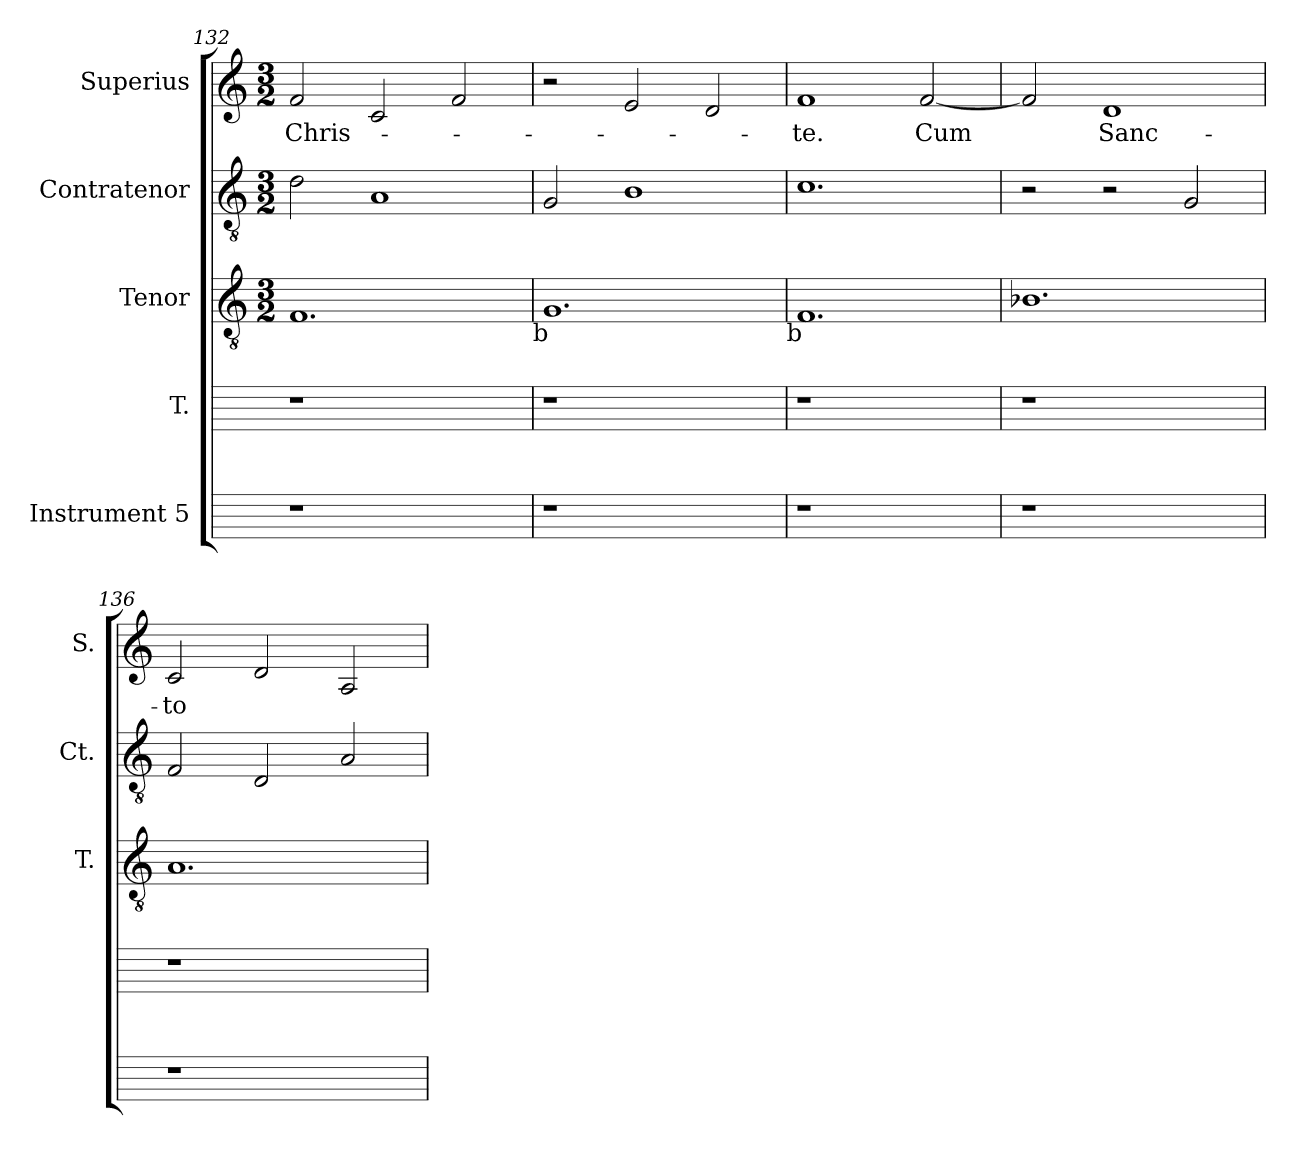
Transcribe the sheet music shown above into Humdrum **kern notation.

**kern	**kern	**kern	**kern	**kern	**text
*part5	*part4	*part3	*part2	*part1	*part1
*staff5	*staff4	*staff3	*staff2	*staff1	*staff1
*I"Instrument 5	*I"T.	*I"Tenor	*I"Contratenor	*I"Superius	*
*	*	*I'T.	*I'Ct.	*I'S.	*
*	*	*clefGv2	*clefGv2	*clefG2	*
*	*	*M3/2	*M3/2	*M3/2	*
=132	=132	=132	=132	=132	=132
!	!	!	!	!	!LO:LY:b
1r	1r	1.F	2d\	2f/	Chris-
.	.	.	1A	2c/	.
2ryy	2ryy	.	.	2f/	.
!	!	!LO:TX:b:t=b	!	!	!
=133	=133	=133	=133	=133	=133
1r	1r	1.G	2G/	2r	.
.	.	.	1B	2e/	.
2ryy	2ryy	.	.	2d/	.
!	!	!LO:TX:b:t=b	!	!	!
=134	=134	=134	=134	=134	=134
!	!	!	!	!	!LO:LY:b:cj
1r	1r	1.F	1.c	1f	-te.
!	!	!	!	!	!LO:LY:b
2ryy	2ryy	.	.	[<2f/	Cum
=135	=135	=135	=135	=135	=135
1r	1r	1.B-X	2r	2f/]	.
!	!	!	!	!	!LO:LY:b:cj
.	.	.	2r	1d	Sanc-
2ryy	2ryy	.	2G/	.	.
=136	=136	=136	=136	=136	=136
!	!	!	!	!	!LO:LY:b:cj
1r	1r	1.A	2F/	2c/	-to
.	.	.	2D/	2d/	.
2ryy	2ryy	.	2A/	2A/	.
=	=	=	=	=	=
*-	*-	*-	*-	*-	*-
